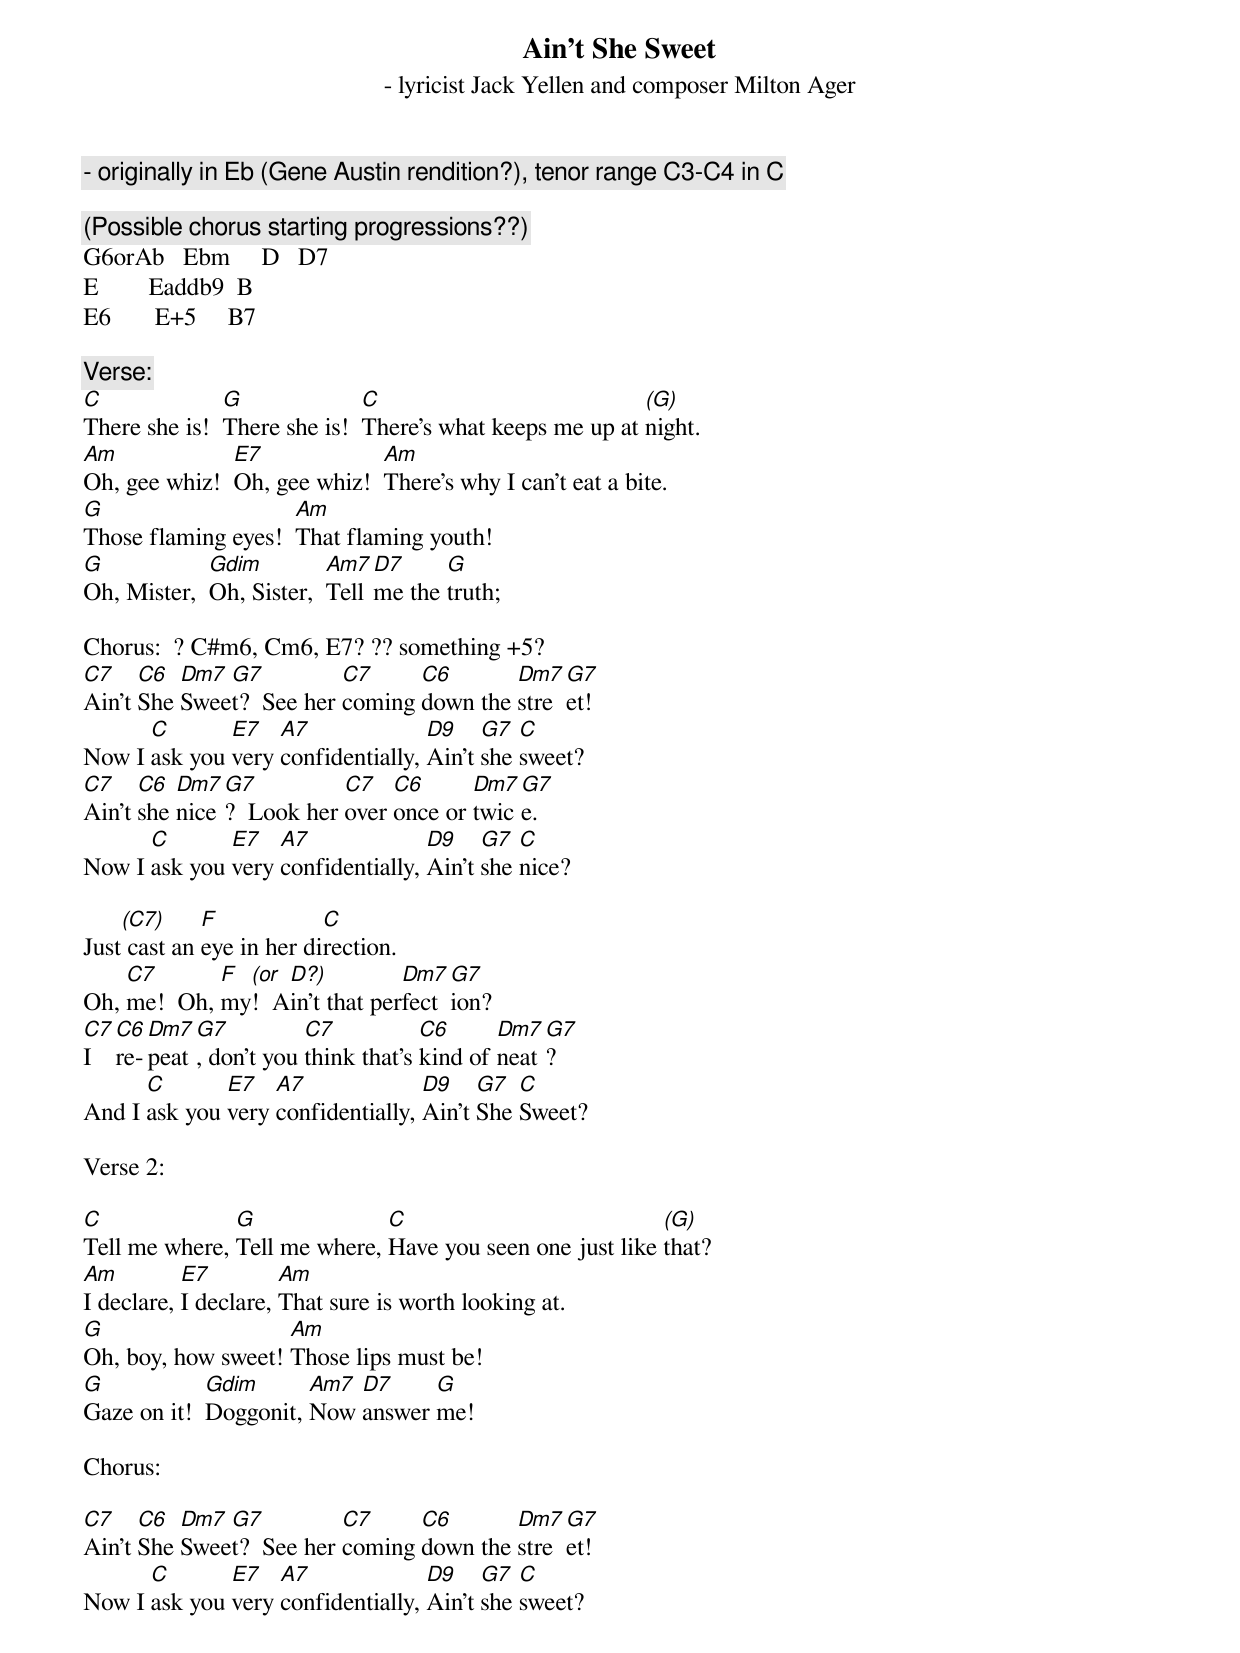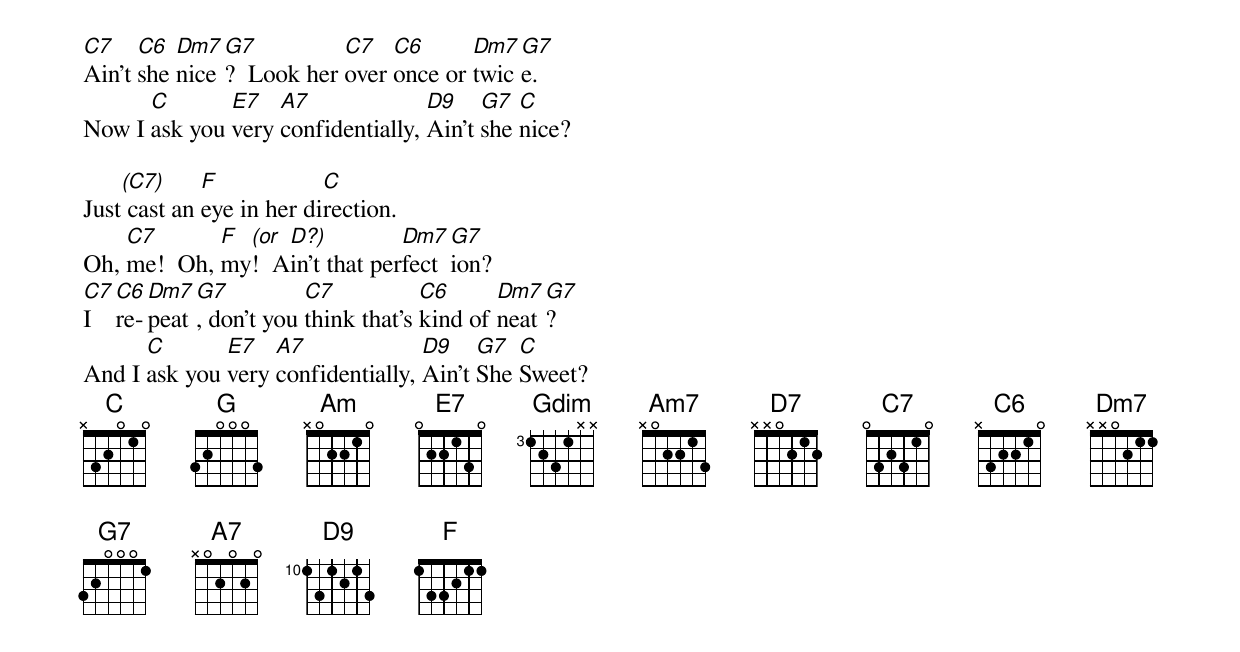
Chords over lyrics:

Ain't She Sweet
 - lyricist Jack Yellen and composer Milton Ager
 - originally in Eb (Gene Austin rendition?), tenor range C3-C4 in C

(Possible chorus starting progressions??)
G6orAb   Ebm     D   D7
G6       Cm7-5   D9  D7   (Cm7-5=211312 per chordie)
E        Eaddb9  B
E6       E+5     B7

Verse:
C              G              C                           (G)
There she is!  There she is!  There's what keeps me up at night.
Am             E7             Am
Oh, gee whiz!  Oh, gee whiz!  There's why I can't eat a bite.
G                    Am
Those flaming eyes!  That flaming youth!
G            Gdim         Am7  D7     G
Oh, Mister,  Oh, Sister,  Tell me the truth;

Chorus:  ? C#m6, Cm6, E7? ?? something +5?
C7    C6  Dm7 G7          C7     C6       Dm7 G7
Ain't She Sweet?  See her coming down the street!
      C       E7   A7              D9    G7  C
Now I ask you very confidentially, Ain't she sweet?
C7    C6  Dm7 G7          C7   C6      Dm7 G7
Ain't she nice?  Look her over once or twice.
      C       E7   A7              D9    G7  C
Now I ask you very confidentially, Ain't she nice?

    (C7)     F            C
Just cast an eye in her direction.
    C7       F (or D?)          Dm7 G7
Oh, me!  Oh, my!  Ain't that perfection?
C7 C6 Dm7 G7          C7           C6      Dm7 G7
I  re-peat, don't you think that's kind of neat?
      C       E7   A7              D9    G7  C
And I ask you very confidentially, Ain't She Sweet?

Verse 2:

C              G              C                           (G)
Tell me where, Tell me where, Have you seen one just like that?
Am         E7         Am
I declare, I declare, That sure is worth looking at.
G                   Am
Oh, boy, how sweet! Those lips must be!
G            Gdim      Am7 D7     G
Gaze on it!  Doggonit, Now answer me!

Chorus:

C7    C6  Dm7 G7          C7     C6       Dm7 G7
Ain't She Sweet?  See her coming down the street!
      C       E7   A7              D9    G7  C
Now I ask you very confidentially, Ain't she sweet?
C7    C6  Dm7 G7          C7   C6      Dm7 G7
Ain't she nice?  Look her over once or twice.
      C       E7   A7              D9    G7  C
Now I ask you very confidentially, Ain't she nice?

    (C7)     F            C
Just cast an eye in her direction.
    C7       F (or D?)          Dm7 G7
Oh, me!  Oh, my!  Ain't that perfection?
C7 C6 Dm7 G7          C7           C6      Dm7 G7
I  re-peat, don't you think that's kind of neat?
      C       E7   A7              D9    G7  C
And I ask you very confidentially, Ain't She Sweet?
